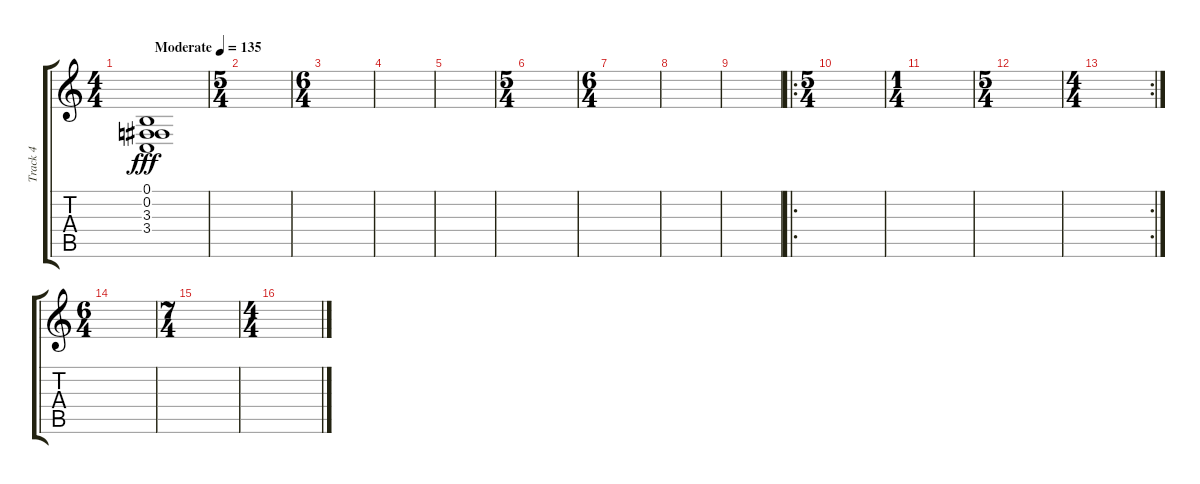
\track ("Track 4" "Track 4") {instrument stringensemble1}
\staff {score tabs}
\tuning (B3 Gb3 D3 A2 E2 B1) {hide}
\ts (4 4)
\tempo (135 "Moderate")
\clef g2
\ks c
(0.1 0.2 3.3 3.4).1{dy fff volume 16 instrument stringensemble1} |
\ts (5 4)
|
\ts (6 4)
|
|
|
\ts (5 4)
|
\ts (6 4)
|
|
|
\ro
\ts (5 4)
|
\ts (1 4)
|
\ts (5 4)
|
\rc 2
\ts (4 4)
|
\ts (6 4)
|
\ts (7 4)
|
\ts (4 4)
